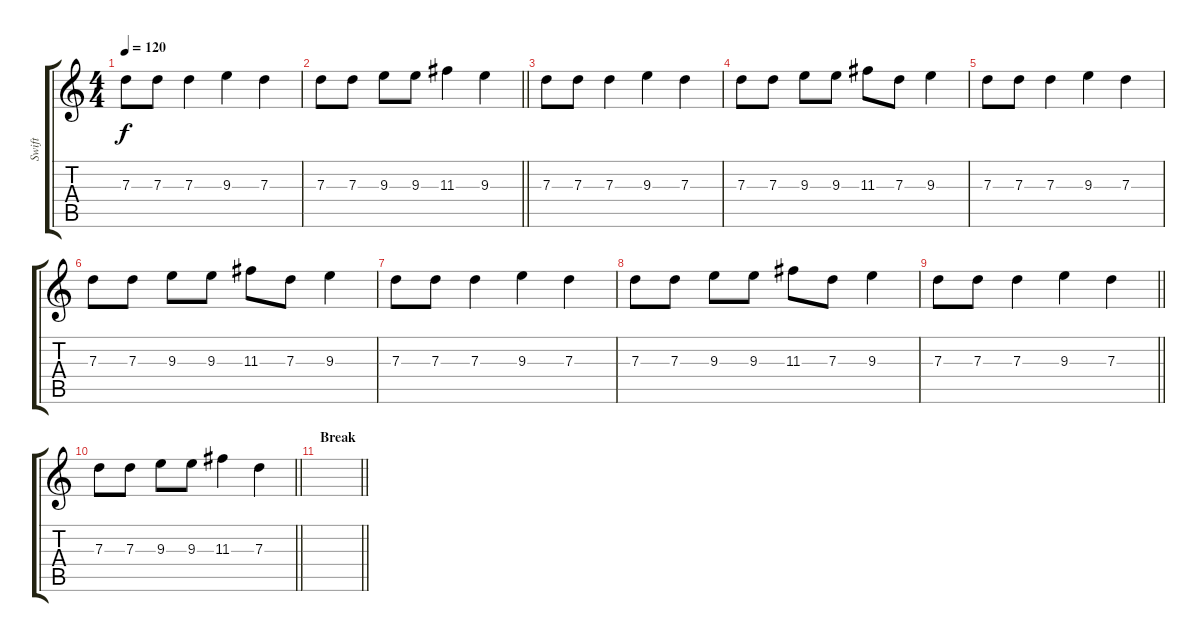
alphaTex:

\track ("Swift" "Swift") {instrument electricguitarjazz}
\staff {score tabs}
\tuning (E4 B3 G3 D3 A2 E2) {hide}
\ts (4 4)
\tempo 120
\clef g2
\ks c
7.3.8{dy f} 7.3.8 7.3.4 9.3.4 7.3.4 |
\barLineRight lightlight
7.3.8 7.3.8 9.3.8 9.3.8 11.3.4 9.3.4 |
7.3.8 7.3.8 7.3.4 9.3.4 7.3.4 |
7.3.8 7.3.8 9.3.8 9.3.8 11.3.8 7.3.8 9.3.4 |
7.3.8 7.3.8 7.3.4 9.3.4 7.3.4 |
7.3.8 7.3.8 9.3.8 9.3.8 11.3.8 7.3.8 9.3.4 |
7.3.8 7.3.8 7.3.4 9.3.4 7.3.4 |
7.3.8 7.3.8 9.3.8 9.3.8 11.3.8 7.3.8 9.3.4 |
\barLineRight lightlight
7.3.8 7.3.8 7.3.4 9.3.4 7.3.4 |
\barLineRight lightlight
7.3.8 7.3.8 9.3.8 9.3.8 11.3.4 7.3.4 |
\section ("" "Break")
\barLineRight lightlight
